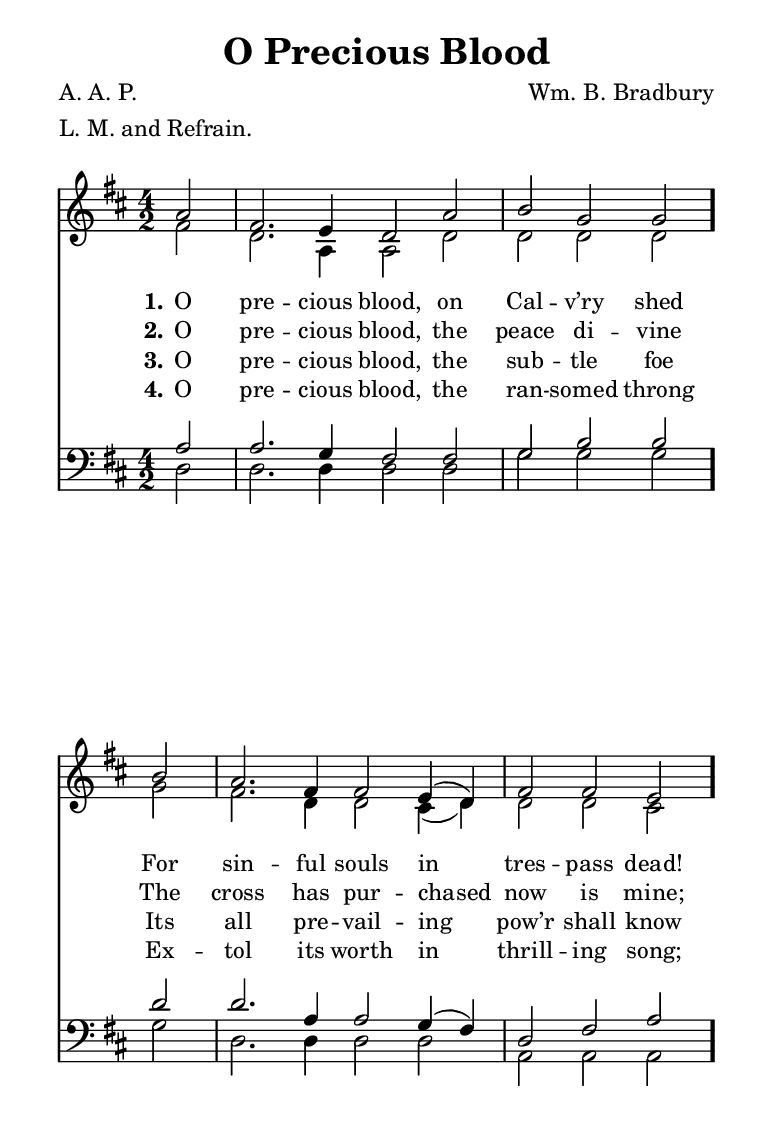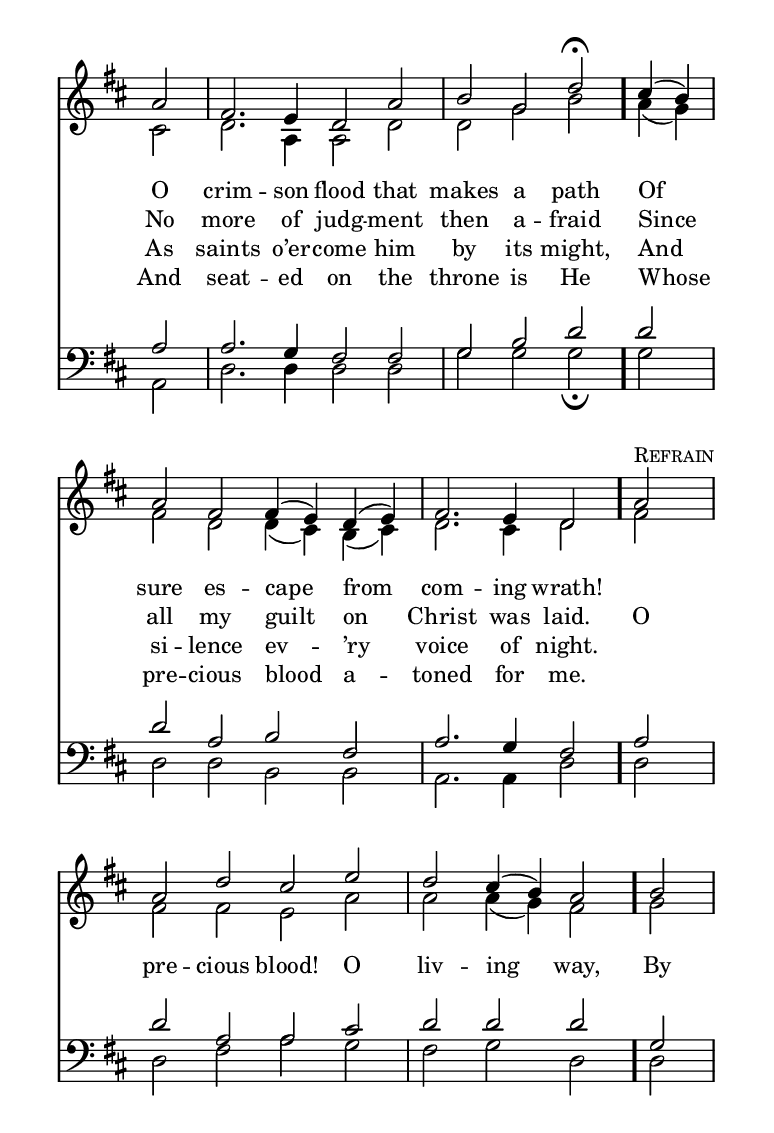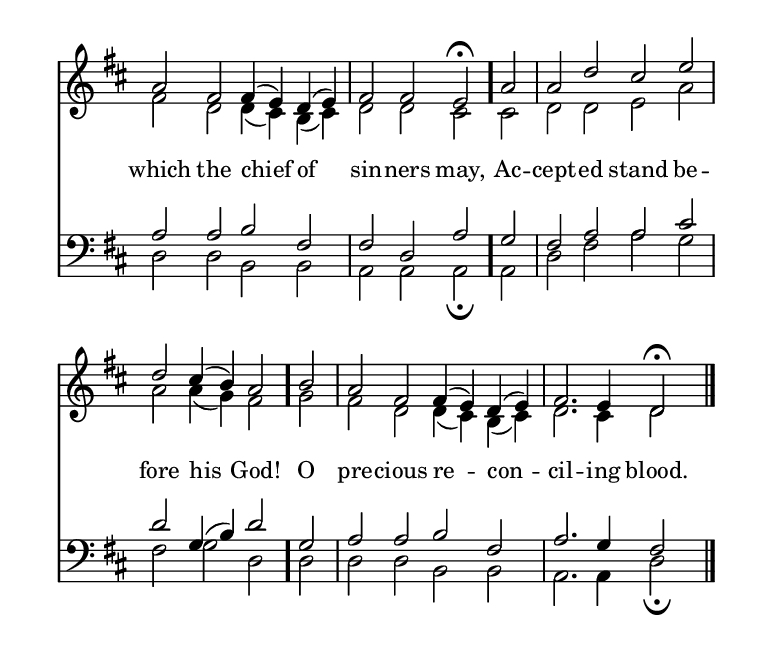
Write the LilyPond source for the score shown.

\include "common/global.ily"
\paper {
  \include "common/paper.ily"
  %ragged-bottom = ##t
  %ragged-last-bottom = ##t
  %systems-per-page = ##f
  %page-count = ##f
}

\header{
  hymnnumber = "108"
  title = "O Precious Blood"
  tunename = "He Leadeth Me"
  meter = "L. M. and Refrain."
  poet = "A. A. P."
  composer = "Wm. B. Bradbury"
  %copyright = ""
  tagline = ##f
}

% for fermata in MIDI
ta = { \tempo 2=80 }
tb = { \tempo 2=40 }

patternAA = { \ta c2 | c2. c4 c2 c2 | c2 c2 c2 }
patternAB = { \ta c2 | c2. c4 c2 c2 | c2 c2 \tb c2 }

patternBA = { \ta c2 | c2. c4 c2 c4( c4) | c2 c2 c2 }
patternBB = { \ta c2 | c2. c4 c2 c2      | c2 c2 c2 }

patternCA = { \ta c4( c4) | c2 c2 c4( c4) c4( c4) | c2. c4 c2 }
patternCB = { \ta c2      | c2 c2 c2      c2      | c2. c4 c2 }
patternCC = { \ta c2      | c2 c2 c4( c4) c4( c4) | c2. c4 \tb c2 }

patternDA = { \ta c2 | c2 c2 c2 c2 | c2 c4( c4) c2 }
patternDB = { c2 }

patternEA = { \ta c2 | c2 c2 c4( c4) c4( c4) | c2 c2 \tb c2 }

global = {
  \include "common/overrides.ily"
  \override Staff.TimeSignature.style = #'()
  \time 4/2 % says 3/2 in the original, but this is inconsistent with the music
  \override Score.MetronomeMark.transparent = ##t % hide all fermata changes too
  \ta
  \key d \major
  \partial 2
  \autoBeamOff
}

notesSoprano = {
\global
\relative c'' {

  \changePitch \patternAA { a | fis e d a' | b g g }
  \changePitch \patternBA { b | a fis fis e( d) | fis fis e }
  \changePitch \patternAB { a | fis e d a' | b g d' \fermata }
  \changePitch \patternCA { cis( b) | a fis fis( e) d( e) | fis e d }

  << s^\markup { \small \caps "Refrain" }
  \changePitch \patternDA { a' | a d cis e | d cis( b) a } >>
  \changePitch \patternEA { b | a fis fis( e) d( e) | fis fis e \fermata }
  \changePitch \patternDA { a | a d cis e | d cis( b) a }
  \changePitch \patternCC { b | a fis fis( e) d( e) | fis e d \fermata }

  \bar "|."

}
}

notesAlto = {
\global
\relative e' {

  \changePitch \patternAA { fis | d a a d | d d d }
  \changePitch \patternBA { g | fis d d cis( d) | d d cis }
  \changePitch \patternAA { cis | d a a d | d g b }
  \changePitch \patternCA { a( g) | fis d d( cis) b( cis) | d cis d }

  \changePitch \patternDA { fis | fis fis e a | a a( g) fis }
  \changePitch \patternEA { g | fis d d( cis) b( cis) d d cis }
  \changePitch \patternDA { cis | d d e a | a a( g) fis }
  \changePitch \patternCC { g | fis d d( cis) b( cis) | d cis d }

}
}

notesTenor = {
\global
\relative a {

  \changePitch \patternAA { a | a g fis fis | g b b }
  \changePitch \patternBA { d | d a a g( fis) | d fis a }
  \changePitch \patternAA { a | a g fis fis | g b d }
  \changePitch \patternCB { d | d a b fis | a g fis }

  \changePitch \patternDB { a | d a a cis | d d d }
  \changePitch \patternDB { g, | a a b fis | fis d a' }
  \changePitch \patternDA { g | fis a a cis | d g,( b) d }
  \changePitch \patternCB { g, a a b fis | a g fis }

}
}

notesBass = {
\global
\relative f {

  \changePitch \patternAA { d | d d d d | g g g }
  \changePitch \patternBB { g | d d d d | a a a }
  \changePitch \patternAA { a | d d d d | g g g \fermata }
  \changePitch \patternCB { g | d d b b | a a d }

  \changePitch \patternDB { d | d fis a g | fis g d }
  \changePitch \patternDB { d | d d b b | a a a \fermata }
  \changePitch \patternDB { a | d fis a g | fis g d }
  \changePitch \patternCB { d | d d b b | a a d \fermata }

}
}

Refrain = \lyricmode {

O pre -- cious blood! O liv -- ing way, \bar "."
By which the chief of sin -- ners may, \bar "."
Ac -- cept -- ed stand be -- fore his God! \bar "."
O pre -- cious re -- con -- cil -- ing blood. \bar "."

}

wordsA = \lyricmode {
\set stanza = "1."

O pre -- cious blood, on Cal -- v’ry shed \bar "."
For sin -- ful souls in tres -- pass dead! \bar "."
O crim -- son flood that makes a path \bar "."
Of sure es -- cape from com -- ing wrath! \bar "."

}

wordsB = \lyricmode {
\set stanza = "2."

O pre -- cious blood, the peace di -- vine
The cross has pur -- chased now is mine;
No more of judg -- ment then a -- fraid
Since all my guilt on Christ was laid.

\Refrain

}

wordsC = \lyricmode {
\set stanza = "3."

O pre -- cious blood, the sub -- tle foe
Its all pre -- vail -- ing pow’r shall know
As saints o’er -- come him by its might,
And si -- lence ev -- ’ry voice of night.

}

wordsD = \lyricmode {
\set stanza = "4."

O pre -- cious blood, the ran -- somed throng
Ex -- tol its worth in thrill -- ing song;
And seat -- ed on the throne is He
Whose pre -- cious blood a -- toned for me.

}

\score {
  \context ChoirStaff <<
    \context Staff = upper <<
      \set ChoirStaff.systemStartDelimiter = #'SystemStartBar
      \context Voice  = sopranos { \voiceOne << \notesSoprano >> }
      \context Voice  = altos { \voiceTwo << \notesAlto >> }
      \context Lyrics = one   \lyricsto sopranos \wordsA
      \context Lyrics = two   \lyricsto sopranos \wordsB
      \context Lyrics = three \lyricsto sopranos \wordsC
      \context Lyrics = four  \lyricsto sopranos \wordsD
      %\context Lyrics = five  \lyricsto sopranos \wordsE
    >>
    \context Staff = men <<
      \clef bass
      \context Voice  = tenors { \voiceOne << \notesTenor >> }
      \context Voice  = basses { \voiceTwo << \notesBass >> }
    >>
  >>
  \layout {
    \include "common/layout.ily"
  }
  \midi{
    \include "common/midi.ily"
  }
}

\version "2.18.0"  % necessary for upgrading to future LilyPond versions.

% vi:set et ts=2 sw=2 ai nocindent syntax=lilypond:
